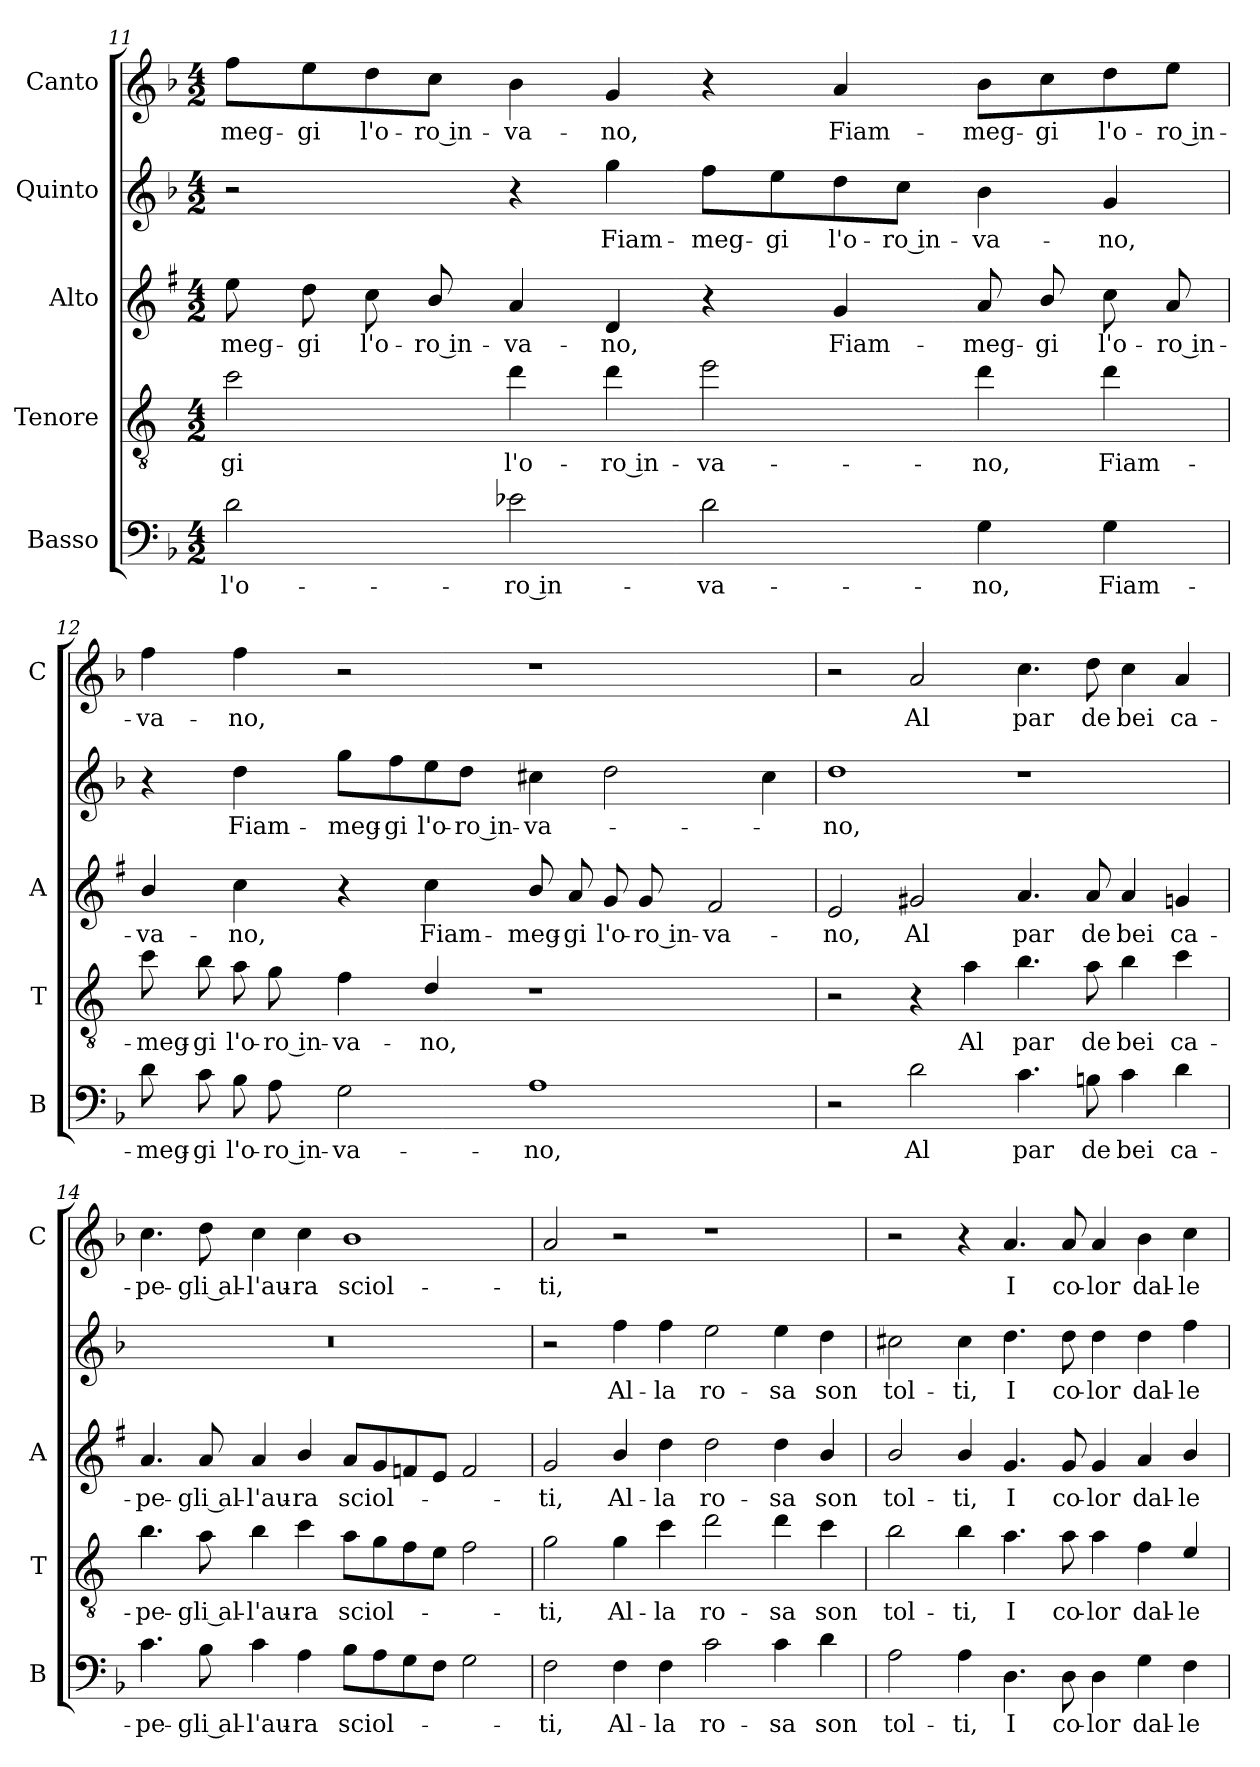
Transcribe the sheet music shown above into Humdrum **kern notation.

**kern	**text	**kern	**text	**kern	**text	**kern	**text	**kern	**text
*part5	*part5	*part4	*part4	*part3	*part3	*part2	*part2	*part1	*part1
*staff5	*staff5	*staff4	*staff4	*staff3	*staff3	*staff2	*staff2	*staff1	*staff1
*I"Basso	*	*I"Tenore	*	*I"Alto	*	*I"Quinto	*	*I"Canto	*
*I'B	*	*I'T	*	*I'A	*	*	*	*I'C	*
*clefF4	*	*clefGv2	*	*clefG2	*	*clefG2	*	*clefG2	*
*	*	*ITrd4c7	*	*ITrd1c2	*	*	*	*	*
*k[b-]	*	*k[b-]	*	*k[b-]	*	*k[b-]	*	*k[b-]	*
*F:	*	*F:	*	*F:	*	*F:	*	*F:	*
*M4/2	*	*M4/2	*	*M4/2	*	*M4/2	*	*M4/2	*
=11	=11	=11	=11	=11	=11	=11	=11	=11	=11
!	!LO:LY:b	!	!LO:LY:b	!	!LO:LY:b	!	!	!	!LO:LY:b
2d\	l'o-	2f\	-gi	8dd\	-meg-	2r	.	8ff\L	-meg-
!	!	!	!	!	!LO:LY:b	!	!	!	!LO:LY:b
.	.	.	.	8cc\	-gi	.	.	8ee\	-gi
!	!	!	!	!	!LO:LY:b	!	!	!	!LO:LY:b
.	.	.	.	8b-\	l'o-	.	.	8dd\	l'o-
!	!	!	!	!	!LO:LY:b	!	!	!	!LO:LY:b
.	.	.	.	8a/	-ro in-	.	.	8cc\J	-ro in-
!	!LO:LY:b	!	!LO:LY:b	!	!LO:LY:b	!	!	!	!LO:LY:b
2e-X\	-ro in-	4g\	l'o-	4g/	-va-	4r	.	4b-\	-va-
!	!	!	!LO:LY:b	!	!LO:LY:b	!	!LO:LY:b	!	!LO:LY:b
.	.	4g\	-ro in-	4c/	-no,	4gg\	Fiam-	4g/	-no,
!	!LO:LY:b	!	!LO:LY:b	!	!	!	!LO:LY:b	!	!
2d\	-va-	2a\	-va-	4r	.	8ff\L	-meg-	4r	.
!	!	!	!	!	!	!	!LO:LY:b	!	!
.	.	.	.	.	.	8ee\	-gi	.	.
!	!	!	!	!	!LO:LY:b	!	!LO:LY:b	!	!LO:LY:b
.	.	.	.	4f/	Fiam-	8dd\	l'o-	4a/	Fiam-
!	!	!	!	!	!	!	!LO:LY:b	!	!
.	.	.	.	.	.	8cc\J	-ro in-	.	.
!	!LO:LY:b	!	!LO:LY:b	!	!LO:LY:b	!	!LO:LY:b	!	!LO:LY:b
4G\	-no,	4g\	-no,	8g/	-meg-	4b-\	-va-	8b-\L	-meg-
!	!	!	!	!	!LO:LY:b	!	!	!	!LO:LY:b
.	.	.	.	8a/	-gi	.	.	8cc\	-gi
!	!LO:LY:b	!	!LO:LY:b	!	!LO:LY:b	!	!LO:LY:b	!	!LO:LY:b
4G\	Fiam-	4g\	Fiam-	8b-\	l'o-	4g/	-no,	8dd\	l'o-
!	!	!	!	!	!LO:LY:b	!	!	!	!LO:LY:b
.	.	.	.	8g/	-ro in-	.	.	8ee\J	-ro in-
!!LO:LB:g=z
=12	=12	=12	=12	=12	=12	=12	=12	=12	=12
!	!LO:LY:b	!	!LO:LY:b	!	!LO:LY:b	!	!	!	!LO:LY:b
8d\	-meg-	8f\	-meg-	4a/	-va-	4r	.	4ff\	-va-
!	!LO:LY:b	!	!LO:LY:b	!	!	!	!	!	!
8c\	-gi	8e\	-gi	.	.	.	.	.	.
!	!LO:LY:b	!	!LO:LY:b	!	!LO:LY:b	!	!LO:LY:b	!	!LO:LY:b
8B-\	l'o-	8d\	l'o-	4b-\	-no,	4dd\	Fiam-	4ff\	-no,
!	!LO:LY:b	!	!LO:LY:b	!	!	!	!	!	!
8A\	-ro in-	8c\	-ro in-	.	.	.	.	.	.
!	!LO:LY:b	!	!LO:LY:b	!	!	!	!LO:LY:b	!	!
2G\	-va-	4B-\	-va-	4r	.	8gg\L	-meg-	2r	.
!	!	!	!	!	!	!	!LO:LY:b	!	!
.	.	.	.	.	.	8ff\	-gi	.	.
!	!	!	!LO:LY:b	!	!LO:LY:b	!	!LO:LY:b	!	!
.	.	4G/	-no,	4b-\	Fiam-	8ee\	l'o-	.	.
!	!	!	!	!	!	!	!LO:LY:b	!	!
.	.	.	.	.	.	8dd\J	-ro in-	.	.
!	!LO:LY:b	!	!	!	!LO:LY:b	!	!LO:LY:b	!	!
1A	-no,	1r	.	8a/	-meg-	4cc#X\	-va-	1r	.
!	!	!	!	!	!LO:LY:b	!	!	!	!
.	.	.	.	8g/	-gi	.	.	.	.
!	!	!	!	!	!LO:LY:b	!	!	!	!
.	.	.	.	8f/	l'o-	2dd\	.	.	.
!	!	!	!	!	!LO:LY:b	!	!	!	!
.	.	.	.	8f/	-ro in-	.	.	.	.
!	!	!	!	!	!LO:LY:b	!	!	!	!
.	.	.	.	2e/	-va-	.	.	.	.
.	.	.	.	.	.	4cc#\	.	.	.
=13	=13	=13	=13	=13	=13	=13	=13	=13	=13
!	!	!	!	!	!LO:LY:b	!	!LO:LY:b	!	!
2r	.	2r	.	2d/	-no,	1dd	-no,	2r	.
!	!LO:LY:b	!	!	!	!LO:LY:b	!	!	!	!LO:LY:b
2d\	Al	4r	.	2f#X/	Al	.	.	2a/	Al
!	!	!	!LO:LY:b	!	!	!	!	!	!
.	.	4d\	Al	.	.	.	.	.	.
!	!LO:LY:b	!	!LO:LY:b	!	!LO:LY:b	!	!	!	!LO:LY:b
4.c\	par	4.e\	par	4.g/	par	1r	.	4.cc\	par
!	!LO:LY:b	!	!LO:LY:b	!	!LO:LY:b	!	!	!	!LO:LY:b
8Bn\	de	8d\	de	8g/	de	.	.	8dd\	de
!	!LO:LY:b	!	!LO:LY:b	!	!LO:LY:b	!	!	!	!LO:LY:b
4c\	bei	4e\	bei	4g/	bei	.	.	4cc\	bei
!	!LO:LY:b	!	!LO:LY:b	!	!LO:LY:b	!	!	!	!LO:LY:b
4d\	ca-	4f\	ca-	4fn/	ca-	.	.	4a/	ca-
=14	=14	=14	=14	=14	=14	=14	=14	=14	=14
!	!LO:LY:b	!	!LO:LY:b	!	!LO:LY:b	!	!	!	!LO:LY:b
4.c\	-pe-	4.e\	-pe-	4.g/	-pe-	0r	.	4.cc\	-pe-
!	!LO:LY:b	!	!LO:LY:b	!	!LO:LY:b	!	!	!	!LO:LY:b
8B-\	-gli al-	8d\	-gli al-	8g/	-gli al-	.	.	8dd\	-gli al-
!	!LO:LY:b	!	!LO:LY:b	!	!LO:LY:b	!	!	!	!LO:LY:b
4c\	-l'au-	4e\	-l'au-	4g/	-l'au-	.	.	4cc\	-l'au-
!	!LO:LY:b	!	!LO:LY:b	!	!LO:LY:b	!	!	!	!LO:LY:b
4A\	-ra	4f\	-ra	4a/	-ra	.	.	4cc\	-ra
!	!LO:LY:b	!	!LO:LY:b	!	!LO:LY:b	!	!	!	!LO:LY:b
8B-\L	sciol-	8d\L	sciol-	8g/L	sciol-	.	.	1b-	sciol-
8A\	.	8c\	.	8f/	.	.	.	.	.
8G\	.	8B-\	.	8e-X/	.	.	.	.	.
8F\J	.	8A\J	.	8d/J	.	.	.	.	.
2G\	.	2B-\	.	2e-/	.	.	.	.	.
!!LO:LB:g=z
=15	=15	=15	=15	=15	=15	=15	=15	=15	=15
!	!LO:LY:b	!	!LO:LY:b	!	!LO:LY:b	!	!	!	!LO:LY:b
2F\	-ti,	2c\	-ti,	2f/	-ti,	2r	.	2a/	-ti,
!	!LO:LY:b	!	!LO:LY:b	!	!LO:LY:b	!	!LO:LY:b	!	!
4F\	Al-	4c\	Al-	4a/	Al-	4ff\	Al-	2r	.
!	!LO:LY:b	!	!LO:LY:b	!	!LO:LY:b	!	!LO:LY:b	!	!
4F\	-la	4f\	-la	4cc\	-la	4ff\	-la	.	.
!	!LO:LY:b	!	!LO:LY:b	!	!LO:LY:b	!	!LO:LY:b	!	!
2c\	ro-	2g\	ro-	2cc\	ro-	2ee\	ro-	1r	.
!	!LO:LY:b	!	!LO:LY:b	!	!LO:LY:b	!	!LO:LY:b	!	!
4c\	-sa	4g\	-sa	4cc\	-sa	4ee\	-sa	.	.
!	!LO:LY:b	!	!LO:LY:b	!	!LO:LY:b	!	!LO:LY:b	!	!
4d\	son	4f\	son	4a/	son	4dd\	son	.	.
=16	=16	=16	=16	=16	=16	=16	=16	=16	=16
!	!LO:LY:b	!	!LO:LY:b	!	!LO:LY:b	!	!LO:LY:b	!	!
2A\	tol-	2e\	tol-	2a/	tol-	2cc#X\	tol-	2r	.
!	!LO:LY:b	!	!LO:LY:b	!	!LO:LY:b	!	!LO:LY:b	!	!
4A\	-ti,	4e\	-ti,	4a/	-ti,	4cc#\	-ti,	4r	.
!	!LO:LY:b	!	!LO:LY:b	!	!LO:LY:b	!	!LO:LY:b	!	!LO:LY:b
4.D\	I	4.d\	I	4.f/	I	4.dd\	I	4.a/	I
!	!LO:LY:b	!	!LO:LY:b	!	!LO:LY:b	!	!LO:LY:b	!	!LO:LY:b
8D\	co-	8d\	co-	8f/	co-	8dd\	co-	8a/	co-
!	!LO:LY:b	!	!LO:LY:b	!	!LO:LY:b	!	!LO:LY:b	!	!LO:LY:b
4D\	-lor	4d\	-lor	4f/	-lor	4dd\	-lor	4a/	-lor
!	!LO:LY:b	!	!LO:LY:b	!	!LO:LY:b	!	!LO:LY:b	!	!LO:LY:b
4G\	dal-	4B-\	dal-	4g/	dal-	4dd\	dal-	4b-\	dal-
!	!LO:LY:b	!	!LO:LY:b	!	!LO:LY:b	!	!LO:LY:b	!	!LO:LY:b
4F\	-le	4A/	-le	4a/	-le	4ff\	-le	4cc\	-le
=	=	=	=	=	=	=	=	=	=
*-	*-	*-	*-	*-	*-	*-	*-	*-	*-
